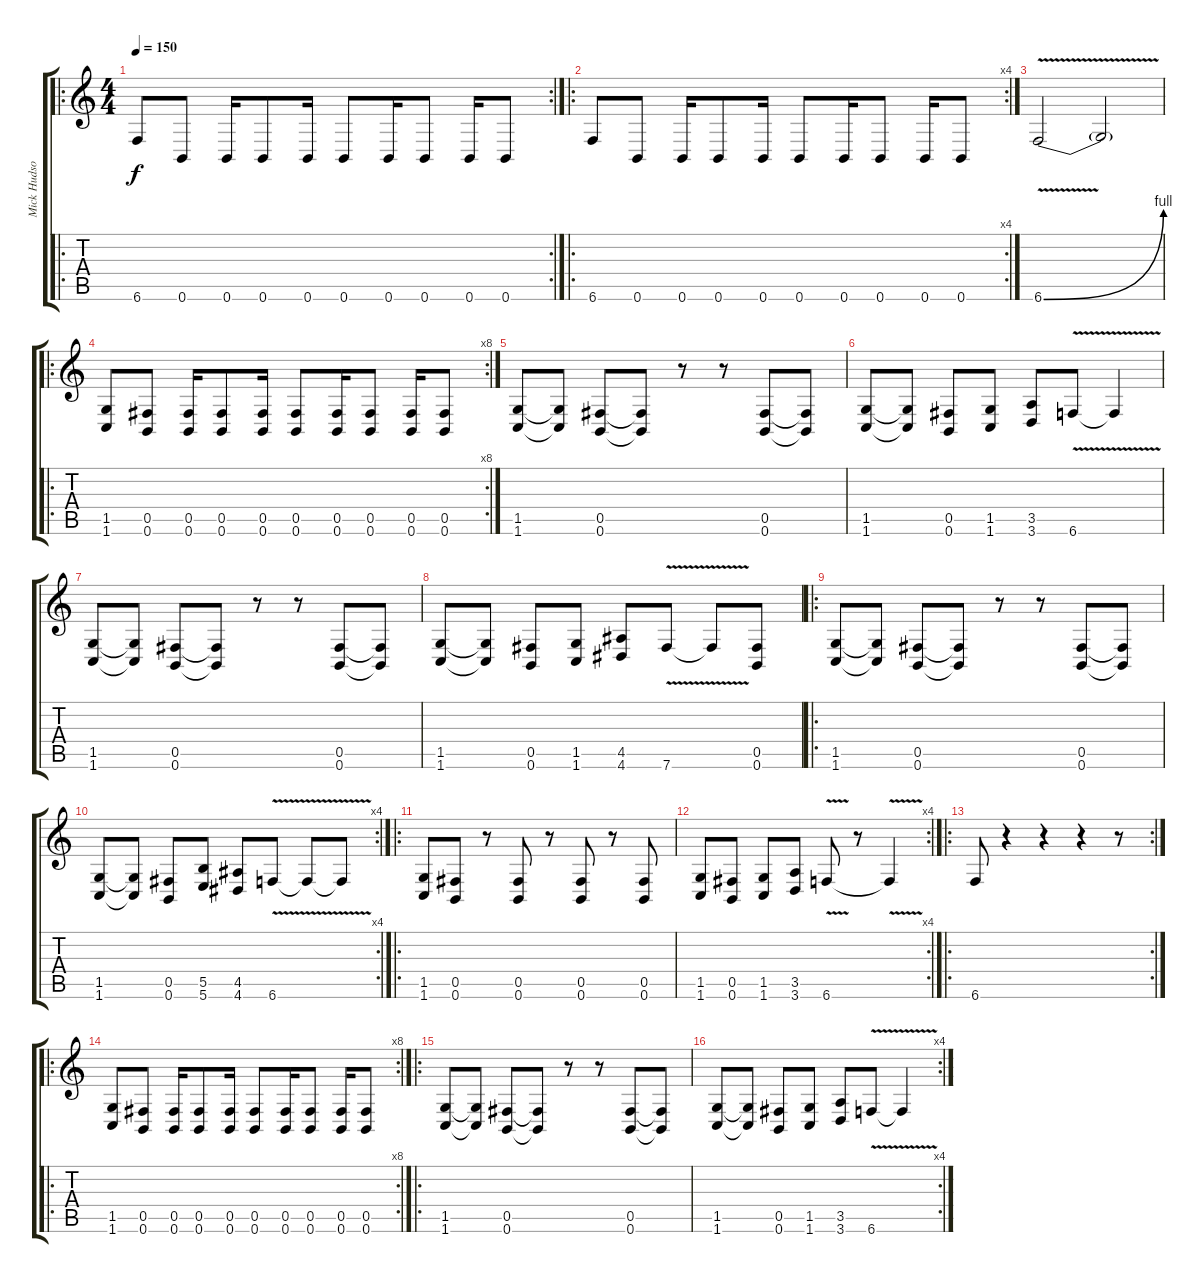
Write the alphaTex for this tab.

\track ("Mick Hudson" "Mick Hudso") {instrument distortionguitar}
\staff {score tabs}
\tuning (Db4 Ab3 E3 B2 Gb2 B1) {hide}
\ro
\rc 2
\ts (4 4)
\tempo 150
\clef g2
\ks c
6.6.8{dy f instrument distortionguitar} 0.6.8 0.6.16 0.6.8 0.6.16 0.6.8 0.6.16 0.6.8 0.6.16 0.6.8 |
\ro
\rc 4
6.6.8 0.6.8 0.6.16 0.6.8 0.6.16 0.6.8 0.6.16 0.6.8 0.6.16 0.6.8 |
6.6{be (bend 0 0 60 4) v}.2 6.6{t}.2 |
\ro
\rc 8
(1.5 1.6).8 (0.5 0.6).8 (0.5 0.6).16 (0.5 0.6).8 (0.5 0.6).16 (0.5 0.6).8 (0.5 0.6).16 (0.5 0.6).8 (0.5 0.6).16 (0.5 0.6).8 |
(1.5 1.6).8 (1.5{t} 1.6{t}).8 (0.5 0.6).8 (0.5{t} 0.6{t}).8 r.8 r.8 (0.5 0.6).8 (0.5{t} 0.6{t}).8 |
(1.5 1.6).8 (1.5{t} 1.6{t}).8 (0.5 0.6).8 (1.5 1.6).8 (3.5 3.6).8 6.6{v}.8 6.6{v t}.4 |
(1.5 1.6).8 (1.5{t} 1.6{t}).8 (0.5 0.6).8 (0.5{t} 0.6{t}).8 r.8 r.8 (0.5 0.6).8 (0.5{t} 0.6{t}).8 |
(1.5 1.6).8 (1.5{t} 1.6{t}).8 (0.5 0.6).8 (1.5 1.6).8 (4.5 4.6).8 7.6{v}.8 7.6{t}.8 (0.5 0.6).8 |
\ro
(1.5 1.6).8 (1.5{t} 1.6{t}).8 (0.5 0.6).8 (0.5{t} 0.6{t}).8 r.8 r.8 (0.5 0.6).8 (0.5{t} 0.6{t}).8 |
\rc 4
(1.5 1.6).8 (1.5{t} 1.6{t}).8 (0.5 0.6).8 (5.5 5.6).8 (4.5 4.6).8 6.6{v}.8 6.6{v t}.8 6.6{v t}.8 |
\ro
(1.5 1.6).8 (0.5 0.6).8 r.8 (0.5 0.6).8 r.8 (0.5 0.6).8 r.8 (0.5 0.6).8 |
\rc 4
(1.5 1.6).8 (0.5 0.6).8 (1.5 1.6).8 (3.5 3.6).8 6.6{v}.8 r.8 6.6{t}.4 |
\ro
\rc 2
6.6.8 r.4 r.4 r.4 r.8 |
\ro
\rc 8
(1.5 1.6).8 (0.5 0.6).8 (0.5 0.6).16 (0.5 0.6).8 (0.5 0.6).16 (0.5 0.6).8 (0.5 0.6).16 (0.5 0.6).8 (0.5 0.6).16 (0.5 0.6).8 |
\ro
(1.5 1.6).8 (1.5{t} 1.6{t}).8 (0.5 0.6).8 (0.5{t} 0.6{t}).8 r.8 r.8 (0.5 0.6).8 (0.5{t} 0.6{t}).8 |
\rc 4
(1.5 1.6).8 (1.5{t} 1.6{t}).8 (0.5 0.6).8 (1.5 1.6).8 (3.5 3.6).8 6.6{v}.8 6.6{t}.4
